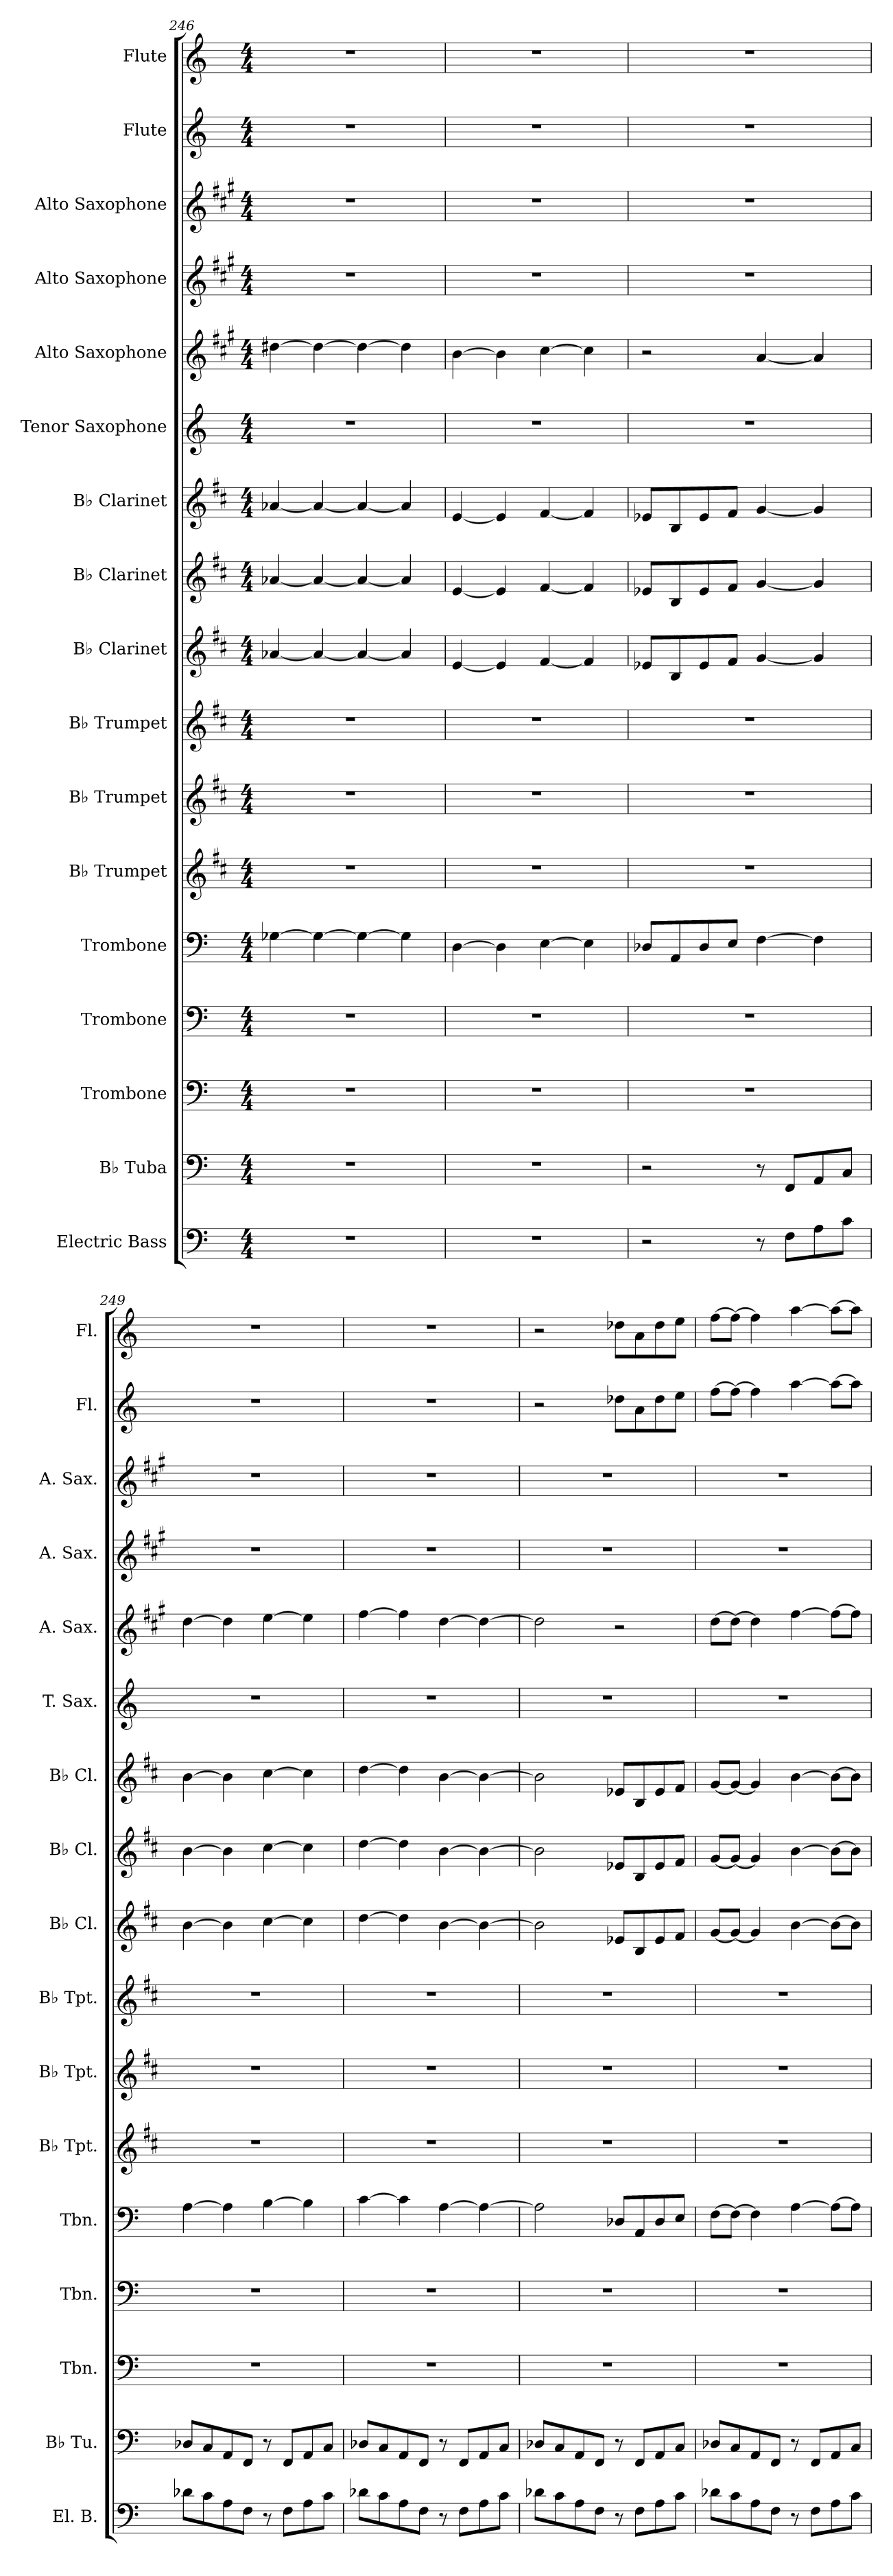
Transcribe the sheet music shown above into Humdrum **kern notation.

**kern	**kern	**kern	**kern	**kern	**kern	**kern	**kern	**kern	**kern	**kern	**kern	**kern	**kern	**kern	**kern	**kern
*part17	*part16	*part15	*part14	*part13	*part12	*part11	*part10	*part9	*part8	*part7	*part6	*part5	*part4	*part3	*part2	*part1
*staff17	*staff16	*staff15	*staff14	*staff13	*staff12	*staff11	*staff10	*staff9	*staff8	*staff7	*staff6	*staff5	*staff4	*staff3	*staff2	*staff1
*I"Electric Bass	*I"B♭ Tuba	*I"Trombone	*I"Trombone	*I"Trombone	*I"B♭ Trumpet	*I"B♭ Trumpet	*I"B♭ Trumpet	*I"B♭ Clarinet	*I"B♭ Clarinet	*I"B♭ Clarinet	*I"Tenor Saxophone	*I"Alto Saxophone	*I"Alto Saxophone	*I"Alto Saxophone	*I"Flute	*I"Flute
*I'El. B.	*I'B♭ Tu.	*I'Tbn.	*I'Tbn.	*I'Tbn.	*I'B♭ Tpt.	*I'B♭ Tpt.	*I'B♭ Tpt.	*I'B♭ Cl.	*I'B♭ Cl.	*I'B♭ Cl.	*I'T. Sax.	*I'A. Sax.	*I'A. Sax.	*I'A. Sax.	*I'Fl.	*I'Fl.
*clefF4	*clefF4	*clefF4	*clefF4	*clefF4	*clefG2	*clefG2	*clefG2	*clefG2	*clefG2	*clefG2	*clefG2	*clefG2	*clefG2	*clefG2	*clefG2	*clefG2
*ITrd7c12	*	*	*	*	*ITrd1c2	*ITrd1c2	*ITrd1c2	*ITrd1c2	*ITrd1c2	*ITrd1c2	*ITrd8c14	*ITrd5c9	*ITrd5c9	*ITrd5c9	*	*
*k[]	*k[]	*k[]	*k[]	*k[]	*k[]	*k[]	*k[]	*k[]	*k[]	*k[]	*k[]	*k[]	*k[]	*k[]	*k[]	*k[]
*M4/4	*M4/4	*M4/4	*M4/4	*M4/4	*M4/4	*M4/4	*M4/4	*M4/4	*M4/4	*M4/4	*M4/4	*M4/4	*M4/4	*M4/4	*M4/4	*M4/4
=246	=246	=246	=246	=246	=246	=246	=246	=246	=246	=246	=246	=246	=246	=246	=246	=246
1r	1r	1r	1r	[4G-X\	1r	1r	1r	[4g-X/	[4g-X/	[4g-X/	1r	[4f#X\	1r	1r	1r	1r
.	.	.	.	4G-\_	.	.	.	4g-/_	4g-/_	4g-/_	.	4f#\_	.	.	.	.
.	.	.	.	4G-\_	.	.	.	4g-/_	4g-/_	4g-/_	.	4f#\_	.	.	.	.
.	.	.	.	4G-\]	.	.	.	4g-/]	4g-/]	4g-/]	.	4f#\]	.	.	.	.
=247	=247	=247	=247	=247	=247	=247	=247	=247	=247	=247	=247	=247	=247	=247	=247	=247
1r	1r	1r	1r	[4D\	1r	1r	1r	[4d/	[4d/	[4d/	1r	[4d\	1r	1r	1r	1r
.	.	.	.	4D\]	.	.	.	4d/]	4d/]	4d/]	.	4d\]	.	.	.	.
.	.	.	.	[4E\	.	.	.	[4e/	[4e/	[4e/	.	[4e\	.	.	.	.
.	.	.	.	4E\]	.	.	.	4e/]	4e/]	4e/]	.	4e\]	.	.	.	.
=248	=248	=248	=248	=248	=248	=248	=248	=248	=248	=248	=248	=248	=248	=248	=248	=248
2r	2r	1r	1r	8D-X/L	1r	1r	1r	8d-X/L	8d-X/L	8d-X/L	1r	2r	1r	1r	1r	1r
.	.	.	.	8AA/	.	.	.	8A/	8A/	8A/	.	.	.	.	.	.
.	.	.	.	8D-/	.	.	.	8d-/	8d-/	8d-/	.	.	.	.	.	.
.	.	.	.	8E/J	.	.	.	8e/J	8e/J	8e/J	.	.	.	.	.	.
8r	8r	.	.	[4F\	.	.	.	[4f/	[4f/	[4f/	.	[4c/	.	.	.	.
8FF\L	8FF/L	.	.	.	.	.	.	.	.	.	.	.	.	.	.	.
8AA\	8AA/	.	.	4F\]	.	.	.	4f/]	4f/]	4f/]	.	4c/]	.	.	.	.
8C\J	8C/J	.	.	.	.	.	.	.	.	.	.	.	.	.	.	.
=249	=249	=249	=249	=249	=249	=249	=249	=249	=249	=249	=249	=249	=249	=249	=249	=249
8D-X\L	8D-X/L	1r	1r	[4A\	1r	1r	1r	[4a\	[4a\	[4a\	1r	[4f\	1r	1r	1r	1r
8C\	8C/	.	.	.	.	.	.	.	.	.	.	.	.	.	.	.
8AA\	8AA/	.	.	4A\]	.	.	.	4a\]	4a\]	4a\]	.	4f\]	.	.	.	.
8FF\J	8FF/J	.	.	.	.	.	.	.	.	.	.	.	.	.	.	.
8r	8r	.	.	[4B\	.	.	.	[4b\	[4b\	[4b\	.	[4g\	.	.	.	.
8FF\L	8FF/L	.	.	.	.	.	.	.	.	.	.	.	.	.	.	.
8AA\	8AA/	.	.	4B\]	.	.	.	4b\]	4b\]	4b\]	.	4g\]	.	.	.	.
8C\J	8C/J	.	.	.	.	.	.	.	.	.	.	.	.	.	.	.
=250	=250	=250	=250	=250	=250	=250	=250	=250	=250	=250	=250	=250	=250	=250	=250	=250
8D-X\L	8D-X/L	1r	1r	[4c\	1r	1r	1r	[4cc\	[4cc\	[4cc\	1r	[4a\	1r	1r	1r	1r
8C\	8C/	.	.	.	.	.	.	.	.	.	.	.	.	.	.	.
8AA\	8AA/	.	.	4c\]	.	.	.	4cc\]	4cc\]	4cc\]	.	4a\]	.	.	.	.
8FF\J	8FF/J	.	.	.	.	.	.	.	.	.	.	.	.	.	.	.
8r	8r	.	.	[4A\	.	.	.	[4a\	[4a\	[4a\	.	[4f\	.	.	.	.
8FF\L	8FF/L	.	.	.	.	.	.	.	.	.	.	.	.	.	.	.
8AA\	8AA/	.	.	4A\_	.	.	.	4a\_	4a\_	4a\_	.	4f\_	.	.	.	.
8C\J	8C/J	.	.	.	.	.	.	.	.	.	.	.	.	.	.	.
=251	=251	=251	=251	=251	=251	=251	=251	=251	=251	=251	=251	=251	=251	=251	=251	=251
8D-X\L	8D-X/L	1r	1r	2A\]	1r	1r	1r	2a\]	2a\]	2a\]	1r	2f\]	1r	1r	2r	2r
8C\	8C/	.	.	.	.	.	.	.	.	.	.	.	.	.	.	.
8AA\	8AA/	.	.	.	.	.	.	.	.	.	.	.	.	.	.	.
8FF\J	8FF/J	.	.	.	.	.	.	.	.	.	.	.	.	.	.	.
8r	8r	.	.	8D-X/L	.	.	.	8d-X/L	8d-X/L	8d-X/L	.	2r	.	.	8dd-X\L	8dd-X\L
8FF\L	8FF/L	.	.	8AA/	.	.	.	8A/	8A/	8A/	.	.	.	.	8a\	8a\
8AA\	8AA/	.	.	8D-/	.	.	.	8d-/	8d-/	8d-/	.	.	.	.	8dd-\	8dd-\
8C\J	8C/J	.	.	8E/J	.	.	.	8e/J	8e/J	8e/J	.	.	.	.	8ee\J	8ee\J
!!LO:PB:g=z
=252	=252	=252	=252	=252	=252	=252	=252	=252	=252	=252	=252	=252	=252	=252	=252	=252
8D-X\L	8D-X/L	1r	1r	[8F\L	1r	1r	1r	[8f/L	[8f/L	[8f/L	1r	[8f\L	1r	1r	[8ff\L	[8ff\L
8C\	8C/	.	.	8F\J_	.	.	.	8f/J_	8f/J_	8f/J_	.	8f\J_	.	.	8ff\J_	8ff\J_
8AA\	8AA/	.	.	4F\]	.	.	.	4f/]	4f/]	4f/]	.	4f\]	.	.	4ff\]	4ff\]
8FF\J	8FF/J	.	.	.	.	.	.	.	.	.	.	.	.	.	.	.
8r	8r	.	.	[4A\	.	.	.	[4a\	[4a\	[4a\	.	[4a\	.	.	[4aa\	[4aa\
8FF\L	8FF/L	.	.	.	.	.	.	.	.	.	.	.	.	.	.	.
8AA\	8AA/	.	.	8A\L_	.	.	.	8a\L_	8a\L_	8a\L_	.	8a\L_	.	.	8aa\L_	8aa\L_
8C\J	8C/J	.	.	8A\J]	.	.	.	8a\J]	8a\J]	8a\J]	.	8a\J]	.	.	8aa\J]	8aa\J]
=	=	=	=	=	=	=	=	=	=	=	=	=	=	=	=	=
*-	*-	*-	*-	*-	*-	*-	*-	*-	*-	*-	*-	*-	*-	*-	*-	*-
